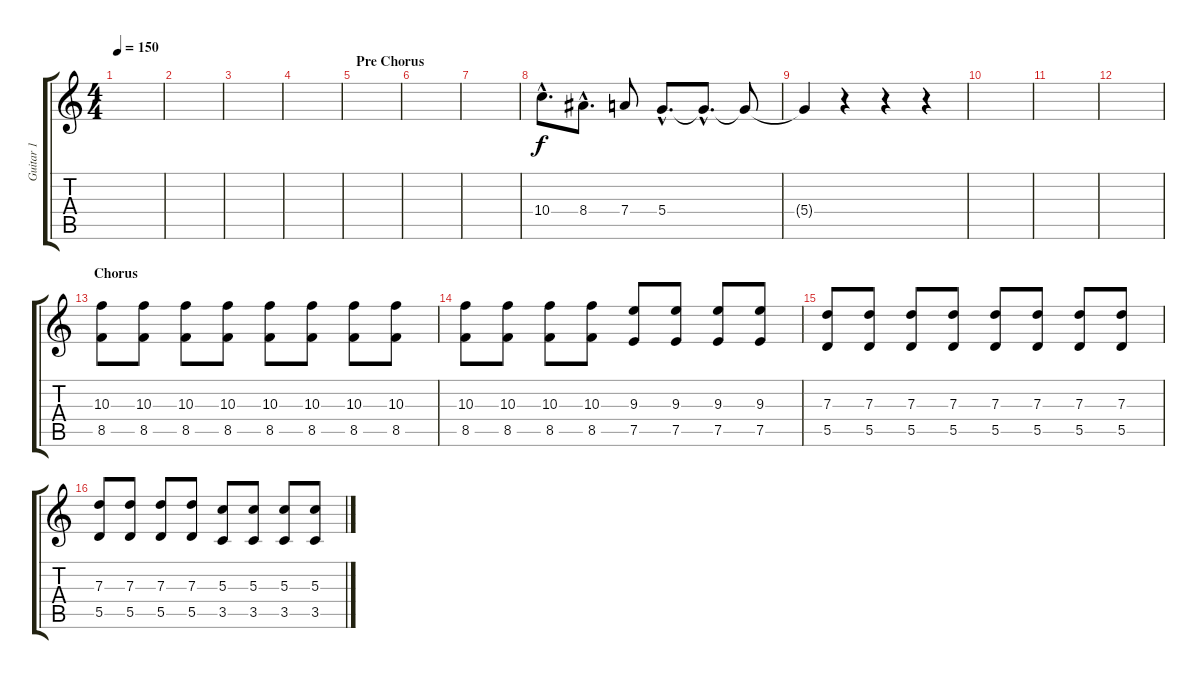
\track ("Guitar 1" "Guitar 1") {instrument overdrivenguitar}
\staff {score tabs}
\tuning (E4 B3 G3 D3 A2 D2) {hide}
\ts (4 4)
\tempo 150
\clef g2
\ks c
|
|
|
|
\section ("" "Pre Chorus")
|
|
|
10.4{hac}.8{d volume 11} 8.4{hac}.8{d} 7.4.8 5.4{hac}.8{d} 5.4{hac t}.8{d} 5.4{t}.8 |
5.4{t}.4 r.4 r.4 r.4 |
|
|
|
\section ("" "Chorus")
(10.3 8.5).8{volume 12} (10.3 8.5).8 (10.3 8.5).8 (10.3 8.5).8 (10.3 8.5).8 (10.3 8.5).8 (10.3 8.5).8 (10.3 8.5).8 |
(10.3 8.5).8 (10.3 8.5).8 (10.3 8.5).8 (10.3 8.5).8 (9.3 7.5).8 (9.3 7.5).8 (9.3 7.5).8 (9.3 7.5).8 |
(7.3 5.5).8 (7.3 5.5).8 (7.3 5.5).8 (7.3 5.5).8 (7.3 5.5).8 (7.3 5.5).8 (7.3 5.5).8 (7.3 5.5).8 |
(7.3 5.5).8 (7.3 5.5).8 (7.3 5.5).8 (7.3 5.5).8 (5.3 3.5).8 (5.3 3.5).8 (5.3 3.5).8 (5.3 3.5).8
